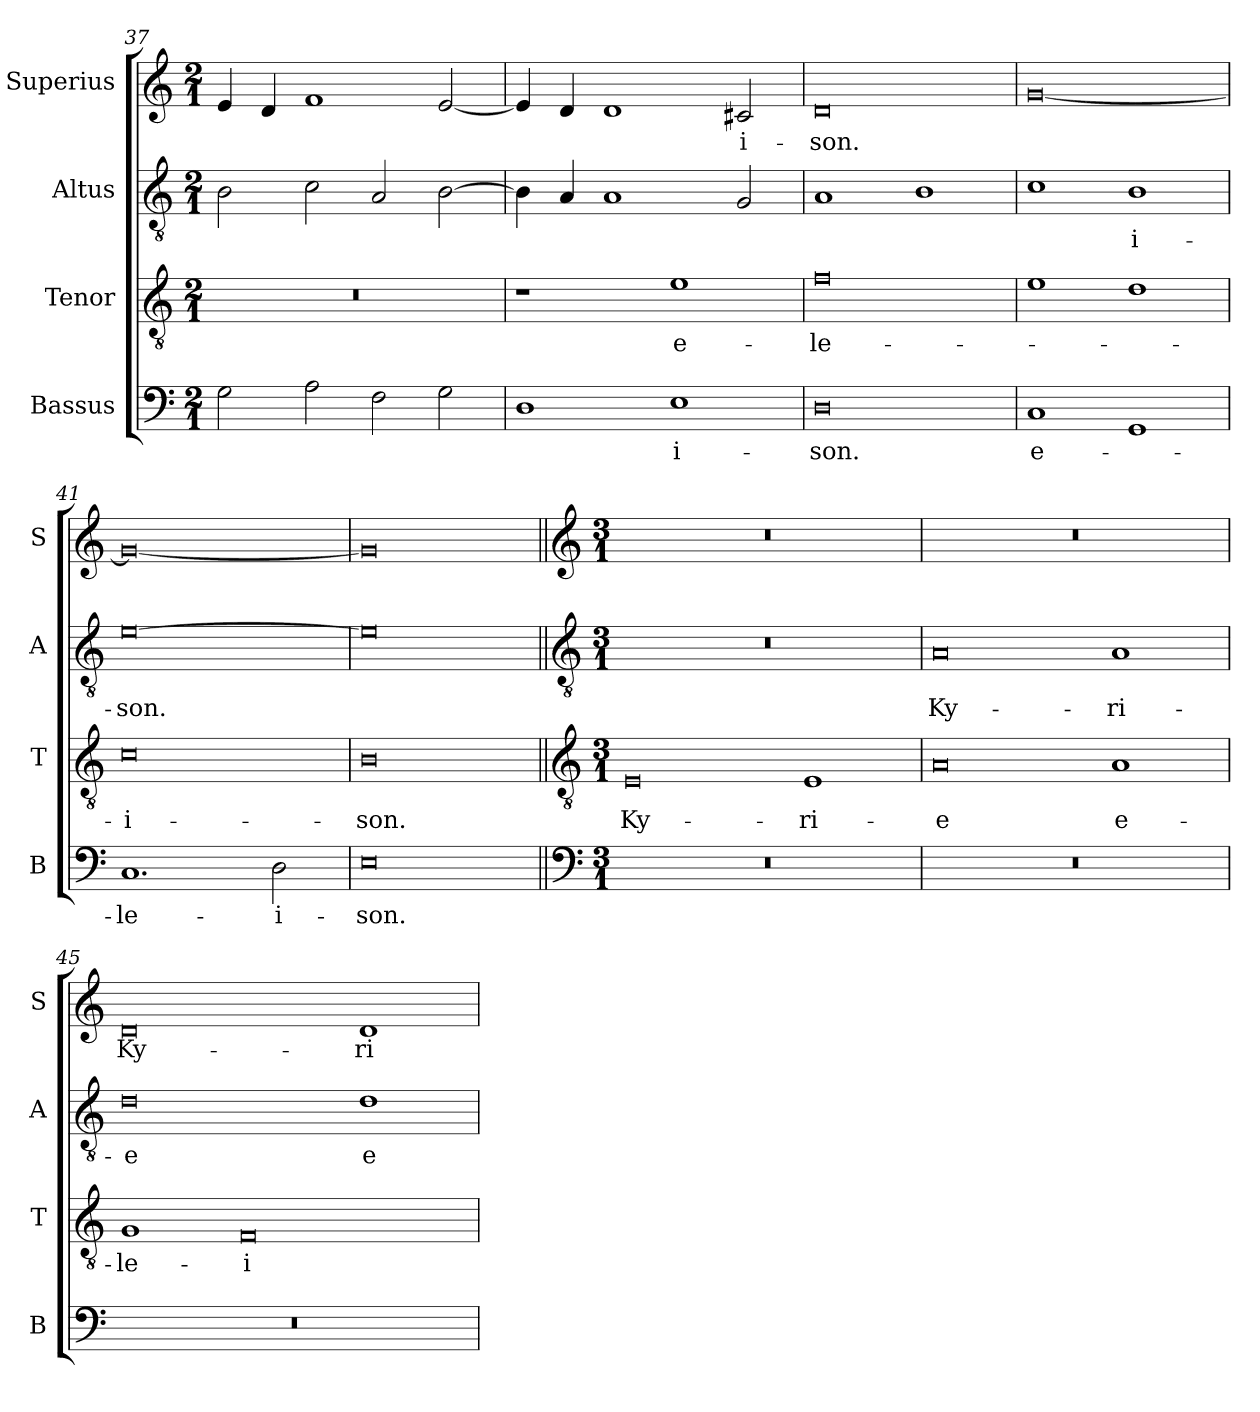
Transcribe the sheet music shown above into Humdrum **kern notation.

**kern	**text	**kern	**text	**kern	**text	**kern	**text
*part4	*part4	*part3	*part3	*part2	*part2	*part1	*part1
*staff4	*staff4	*staff3	*staff3	*staff2	*staff2	*staff1	*staff1
*I"Bassus	*	*I"Tenor	*	*I"Altus	*	*I"Superius	*
*I'B	*	*I'T	*	*I'A	*	*I'S	*
*clefF4	*	*clefGv2	*	*clefGv2	*	*clefG2	*
*k[]	*	*k[]	*	*k[]	*	*k[]	*
*M2/1	*	*M2/1	*	*M2/1	*	*M2/1	*
=37	=37	=37	=37	=37	=37	=37	=37
2G\	.	0r	.	2B\	.	4e/	.
.	.	.	.	.	.	4d/	.
2A\	.	.	.	2c\	.	1f	.
2F\	.	.	.	2A/	.	.	.
2G\	.	.	.	[2B\	.	[2e/	.
=38	=38	=38	=38	=38	=38	=38	=38
1D	.	1r	.	4B\]	.	4e/]	.
.	.	.	.	4A/	.	4d/	.
.	.	.	.	1A	.	1d	.
1E	-i-	1e	e-	.	.	.	.
.	.	.	.	2G/	.	2c#X/	-i-
=39	=39	=39	=39	=39	=39	=39	=39
0D	-son.	0f	-le-	1A	.	0d	-son.
.	.	.	.	1B	.	.	.
=40	=40	=40	=40	=40	=40	=40	=40
1C	e-	1e	.	1c	.	[0g	.
1GG	.	1d	.	1B	-i-	.	.
=41	=41	=41	=41	=41	=41	=41	=41
1.C	-le-	0c	-i-	[0e	-son.	0g_	.
2D\	-i-	.	.	.	.	.	.
=42	=42	=42	=42	=42	=42	=42	=42
0E	-son.	0B	-son.	0e]	.	0g]	.
!!LO:LB:g=z
=43||	=43||	=43||	=43||	=43||	=43||	=43||	=43||
*clefF4	*	*clefGv2	*	*clefGv2	*	*clefG2	*
*k[]	*	*k[]	*	*k[]	*	*k[]	*
*M3/1	*	*M3/1	*	*M3/1	*	*M3/1	*
0.r	.	0E	Ky-	0.r	.	0.r	.
.	.	1E	-ri-	.	.	.	.
=44	=44	=44	=44	=44	=44	=44	=44
0.r	.	0A	-e	0A	Ky-	0.r	.
.	.	1A	e-	1A	-ri-	.	.
=45	=45	=45	=45	=45	=45	=45	=45
0.r	.	1G	-le-	0d	-e	0d	Ky-
.	.	0F	-i-	.	.	.	.
.	.	.	.	1d	e-	1d	-ri-
=	=	=	=	=	=	=	=
*-	*-	*-	*-	*-	*-	*-	*-
